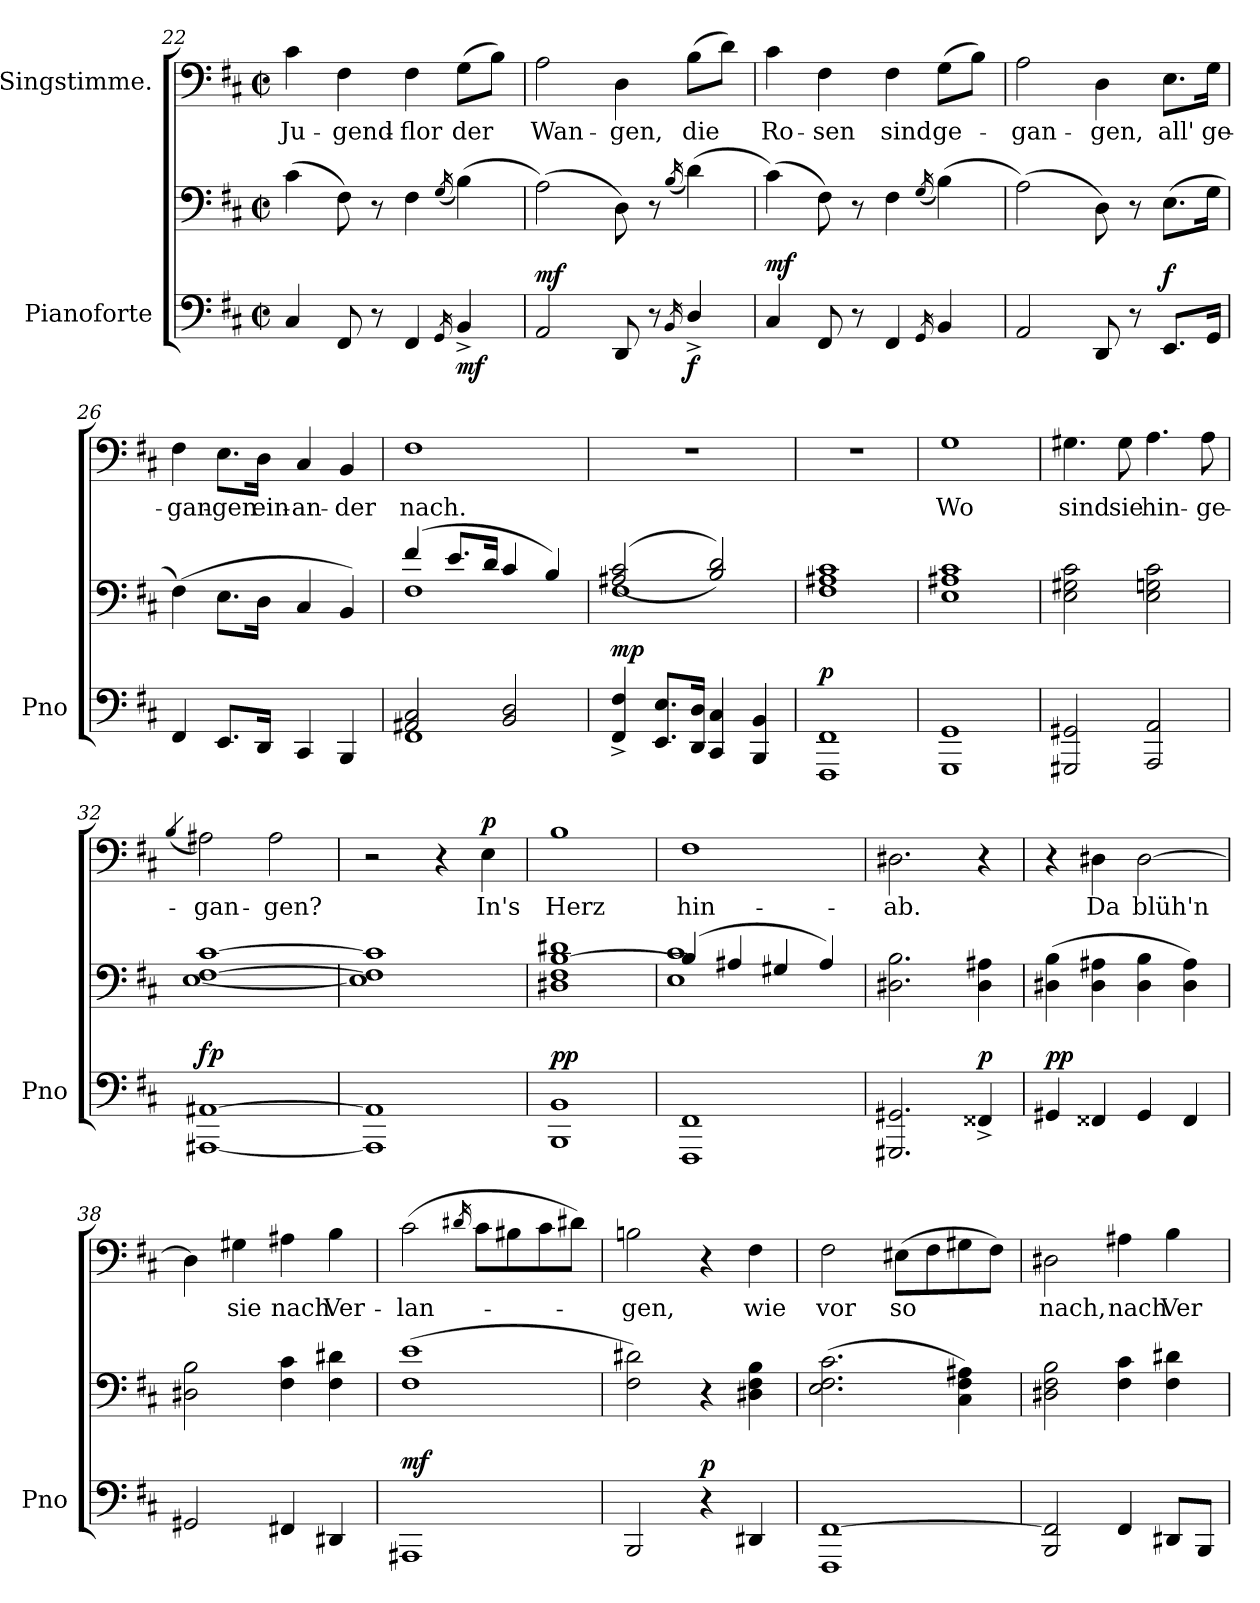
**kern	**kern	**dynam	**kern	**text	**dynam
*part2	*part2	*part2	*part1	*part1	*part1
*staff3	*staff2	*staff2/3	*staff1	*staff1	*staff1
*I"Pianoforte	*	*	*I"Singstimme.	*	*
*I'Pno	*	*	*	*	*
*clefF4	*clefF4	*	*clefF4	*	*
*k[f#c#]	*k[f#c#]	*	*k[f#c#]	*	*
*M2/2	*M2/2	*	*M2/2	*	*
*met(c|)	*met(c|)	*	*met(c|)	*	*
=22	=22	=22	=22	=22	=22
!	!	!	!	!LO:LY:b	!
4C#/	(>4c#\	.	4c#\	Ju-	.
!	!	!	!	!LO:LY:b	!
8FF#/	8F#\)	.	4F#\	-gend-	.
8r	8r	.	.	.	.
!	!	!	!	!LO:LY:b	!
4FF#/	4F#\	.	4F#\	-flor	.
16qGG/	(<16qG/	.	.	.	.
!	!	!LO:DY:b=2	!	!LO:LY:b	!
4BB^/	(>4B\)	mf	(>8G\L	der	.
.	.	.	8B\J)	.	.
=23	=23	=23	=23	=23	=23
!	!	!LO:DY:a=2	!	!LO:LY:b	!
2AA/	(>2A\)	mf	2A\	Wan-	.
!	!	!	!	!LO:LY:b	!
8DD/	8D\)	.	4D\	-gen,	.
8r	8r	.	.	.	.
16qBB/	(<16qB/	.	.	.	.
!	!	!LO:DY:b=2	!	!LO:LY:b	!
4D^/	(>4d\)	f	(>8B\L	die	.
.	.	.	8d\J)	.	.
!!LO:PB:g=z
=24	=24	=24	=24	=24	=24
!	!	!LO:DY:a=2	!	!LO:LY:b	!
4C#/	(>4c#\)	mf	4c#\	Ro-	.
!	!	!	!	!LO:LY:b	!
8FF#/	8F#\)	.	4F#\	-sen	.
8r	8r	.	.	.	.
!	!	!	!	!LO:LY:b	!
4FF#/	4F#\	.	4F#\	sind	.
16qGG/	(<16qG/	.	.	.	.
!	!	!	!	!LO:LY:b	!
4BB/	(>4B\)	.	(>8G\L	ge-	.
.	.	.	8B\J)	.	.
=25	=25	=25	=25	=25	=25
!	!	!	!	!LO:LY:b	!
2AA/	(>2A\)	.	2A\	-gan-	.
!	!	!	!	!LO:LY:b	!
8DD/	8D\)	.	4D\	-gen,	.
8r	8r	.	.	.	.
!	!	!LO:DY:a=2	!	!LO:LY:b	!
8.EE/L	(>8.E\L	f	8.E\L	all'	.
!	!	!	!	!LO:LY:b	!
16GG/Jk	16G\Jk	.	16G\Jk	ge-	.
=26	=26	=26	=26	=26	=26
!	!	!	!	!LO:LY:b	!
4FF#/	(>4F#\)	.	4F#\	-gan-	.
!	!	!	!	!LO:LY:b	!
8.EE/L	8.E\L	.	8.E\L	-gen	.
!	!	!	!	!LO:LY:b	!
16DD/Jk	16D\Jk	.	16D\Jk	ein-	.
!	!	!	!	!LO:LY:b	!
4CC#/	4C#/	.	4C#/	-an-	.
!	!	!	!	!LO:LY:b	!
4BBB/	4BB/)	.	4BB/	-der	.
=27	=27	=27	=27	=27	=27
*^	*^	*	*	*	*
!	!	!	!	!	!	!LO:LY:b	!
2AA#X/ 2C#/	1FF#	(>4f#/	1F#	.	1F#	nach.	.
.	.	8.e/L	.	.	.	.	.
.	.	16d/Jk	.	.	.	.	.
2BB/ 2D/	.	4c#/	.	.	.	.	.
.	.	4B/)	.	.	.	.	.
*v	*v	*	*	*	*	*	*
=28	=28	=28	=28	=28	=28	=28
!	!	!	!LO:DY:a=2	!	!	!
4FF#/^ 4F#/^	(>(>2A#X/ 2c#/	1F#	mp	1r	.	.
8.EE/ 8.E/L	.	.	.	.	.	.
16DD/ 16D/Jk	.	.	.	.	.	.
4CC#/ 4C#/	2B/ 2d/))	.	.	.	.	.
4BBB/ 4BB/	.	.	.	.	.	.
*	*v	*v	*	*	*	*
!!LO:LB:g=z
=29	=29	=29	=29	=29	=29
!	!	!LO:DY:a=2	!	!	!
1FFF# 1FF#	1F# 1A#X 1c#	p	1r	.	.
=30	=30	=30	=30	=30	=30
*	*	*	*MM80	*	*
!	!	!	!	!LO:LY:b	!
1GGG 1GG	1E 1A#X 1c#	.	1G	Wo	.
=31	=31	=31	=31	=31	=31
!	!	!	!	!LO:LY:b	!
2GGG#X/ 2GG#X/	2E\ 2G#X\ 2c#\	.	4.G#X\	sind	.
!	!	!	!	!LO:LY:b	!
.	.	.	8G#\	sie	.
!	!	!	!	!LO:LY:b	!
2AAA/ 2AA/	2E\ 2Gn\ 2c#\	.	4.A\	hin-	.
!	!	!	!	!LO:LY:b	!
.	.	.	8A\	-ge-	.
=32	=32	=32	=32	=32	=32
.	.	.	(<4qB/	.	.
!	!	!LO:DY:a=2	!	!LO:LY:b	!
[1AAA#X [1AA#X	[1E [1F# [1c#	fp	2A#X\)	-gan-	.
!	!	!	!	!LO:LY:b	!
.	.	.	2A#\	-gen?	.
=33	=33	=33	=33	=33	=33
1AAA#] 1AA#]	1E] 1F#] 1c#]	.	2r	.	.
.	.	.	4r	.	.
*	*	*	*MM76	*	*
!	!	!	!	!LO:LY:b	!LO:DY:a
.	.	.	4E\	In's	p
=34	=34	=34	=34	=34	=34
!	!	!LO:DY:a=2	!	!LO:LY:b	!
1BBB 1BB	1D#X 1F# [1B 1d#X	pp	1B	Herz	.
=35	=35	=35	=35	=35	=35
*	*^	*	*	*	*
!	!	!	!	!	!LO:LY:b	!
1FFF# 1FF#	(>4B/]	1E 1c#	.	1F#	hin-	.
.	4A#X/	.	.	.	.	.
.	4G#X/	.	.	.	.	.
.	4A#/)	.	.	.	.	.
*	*v	*v	*	*	*	*
=36	=36	=36	=36	=36	=36
!	!	!	!	!LO:LY:b	!
2.GGG#X/ 2.GG#X/	2.D#X\ 2.B\	.	2.D#X\	-ab.	.
!	!	!LO:DY:a=2	!	!	!
4FF##X^/	4D#\ 4A#X\	p	4r	.	.
!!LO:LB:g=z
=37	=37	=37	=37	=37	=37
!	!	!LO:DY:a=2	!	!	!
4GG#X/	(>4D#X\ 4B\	pp	4r	.	.
*	*	*	*MM88	*	*
!	!	!	!	!LO:LY:b	!
4FF##X/	4D#\ 4A#X\	.	4D#X\	Da	.
!	!	!	!	!LO:LY:b	!
4GG#/	4D#\ 4B\	.	[2D#\	blüh'n	.
4FF##/	4D#\ 4A#\)	.	.	.	.
=38	=38	=38	=38	=38	=38
2GG#X/	2D#X\ 2B\	.	4D#\]	.	.
!	!	!	!	!LO:LY:b	!
.	.	.	4G#X\	sie	.
!	!	!	!	!LO:LY:b	!
4FF#X/	4F#\ 4c#\	.	4A#X\	nach	.
!	!	!	!	!LO:LY:b	!
4DD#X/	4F#\ 4d#X\	.	4B\	Ver-	.
=39	=39	=39	=39	=39	=39
*	*	*	*MM76	*	*
!	!	!LO:DY:a=2	!	!LO:LY:b	!
1AAA#X	(>1F# 1e	mf	(>2c#\	-lan-	.
.	.	.	16qd#X/	.	.
.	.	.	8c#\L	.	.
.	.	.	8B#X\	.	.
.	.	.	8c#\	.	.
.	.	.	8d#\J)	.	.
=40	=40	=40	=40	=40	=40
!	!	!	!	!LO:LY:b	!
2BBB/	2F#\ 2d#X\)	.	2Bn\	-gen,	.
!	!	!LO:DY:a=2	!	!	!
4r	4r	p	4r	.	.
!	!	!	!	!LO:LY:b	!
4DD#X/	4D#X\ 4F#\ 4B\	.	4F#\	wie	.
=41	=41	=41	=41	=41	=41
!	!	!	!	!LO:LY:b	!
1FFF# [1FF#	(>2.E\ 2.F#\ 2.c#\	.	2F#\	vor	.
!	!	!	!	!LO:LY:b	!
.	.	.	(>8E#X\L	so	.
.	.	.	8F#\	.	.
.	4C#\ 4F#\ 4A#X\)	.	8G#X\	.	.
.	.	.	8F#\J)	.	.
=42	=42	=42	=42	=42	=42
!	!	!	!	!LO:LY:b	!
2BBB/ 2FF#/]	2D#X\ 2F#\ 2B\	.	2D#X\	nach,	.
!	!	!	!	!LO:LY:b	!
4FF#/	4F#\ 4c#\	.	4A#X\	nach	.
!	!	!	!	!LO:LY:b	!
8DD#X/L	4F#\ 4d#X\	.	4B\	Ver-	.
8BBB/J	.	.	.	.	.
=	=	=	=	=	=
*-	*-	*-	*-	*-	*-
